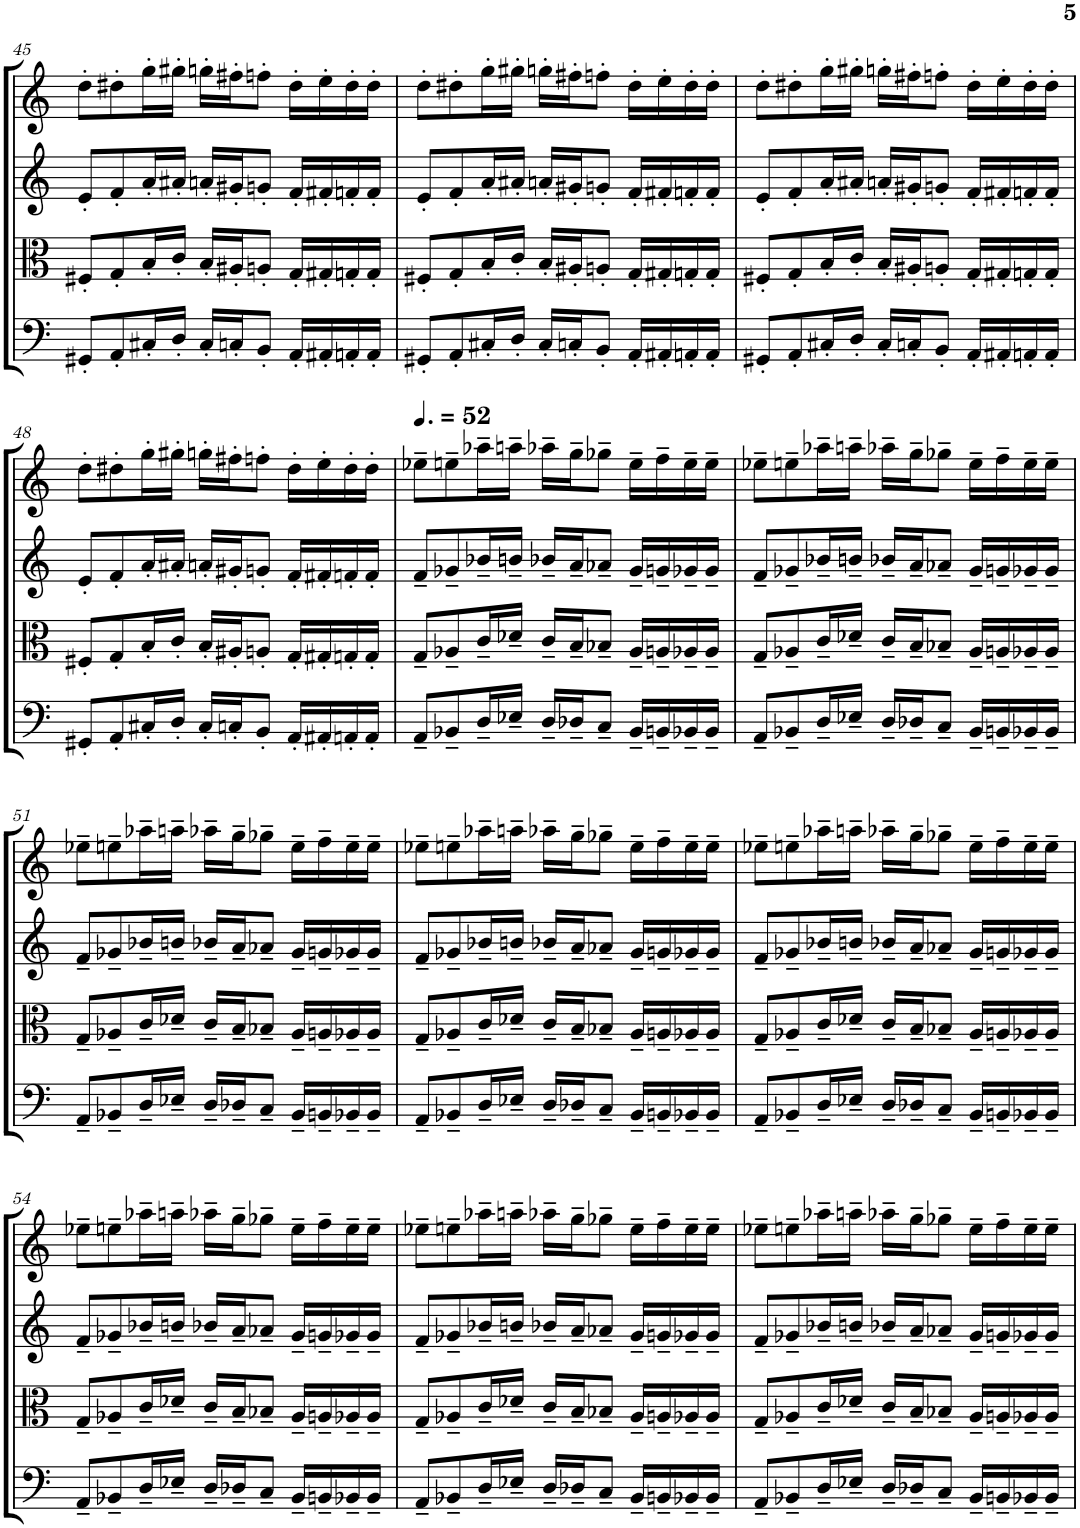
**kern	**kern	**kern	**kern
*part4	*part3	*part2	*part1
*staff4	*staff3	*staff2	*staff1
*I"Violoncello	*I"Viola	*I"Violin II	*I"Violin I
*I'Vc	*I'Vla	*I'Vln	*I'Vln
!!LO:PB:g=z
*clefF4	*clefC3	*clefG2	*clefG2
*k[]	*k[]	*k[]	*k[]
*M7/8	*M7/8	*M7/8	*M7/8
=45	=45	=45	=45
8GG#X'/L	8F#X'/L	8e'/L	8dd'\L
8AA'/	8G'/	8f'/	8dd#X'\
16C#X'/L	16B'/L	16a'/L	16gg'\L
16D'/JJ	16c'/JJ	16a#X'/JJ	16gg#X'\JJ
16C#'/LL	16B'/LL	16an'/LL	16ggn'\LL
16Cn'/J	16A#X'/J	16g#X'/J	16ff#X'\J
8BB'/J	8An'/J	8gn'/J	8ffn'\J
16AA'/LL	16G'/LL	16f'/LL	16dd#'\LL
16AA#X'/	16G#X'/	16f#X'/	16ee'\
16AAn'/	16Gn'/	16fn'/	16dd#'\
16AA'/JJ	16G'/JJ	16f'/JJ	16dd#'\JJ
=46	=46	=46	=46
8GG#X'/L	8F#X'/L	8e'/L	8dd'\L
8AA'/	8G'/	8f'/	8dd#X'\
16C#X'/L	16B'/L	16a'/L	16gg'\L
16D'/JJ	16c'/JJ	16a#X'/JJ	16gg#X'\JJ
16C#'/LL	16B'/LL	16an'/LL	16ggn'\LL
16Cn'/J	16A#X'/J	16g#X'/J	16ff#X'\J
8BB'/J	8An'/J	8gn'/J	8ffn'\J
16AA'/LL	16G'/LL	16f'/LL	16dd#'\LL
16AA#X'/	16G#X'/	16f#X'/	16ee'\
16AAn'/	16Gn'/	16fn'/	16dd#'\
16AA'/JJ	16G'/JJ	16f'/JJ	16dd#'\JJ
=47	=47	=47	=47
8GG#X'/L	8F#X'/L	8e'/L	8dd'\L
8AA'/	8G'/	8f'/	8dd#X'\
16C#X'/L	16B'/L	16a'/L	16gg'\L
16D'/JJ	16c'/JJ	16a#X'/JJ	16gg#X'\JJ
16C#'/LL	16B'/LL	16an'/LL	16ggn'\LL
16Cn'/J	16A#X'/J	16g#X'/J	16ff#X'\J
8BB'/J	8An'/J	8gn'/J	8ffn'\J
16AA'/LL	16G'/LL	16f'/LL	16dd#'\LL
16AA#X'/	16G#X'/	16f#X'/	16ee'\
16AAn'/	16Gn'/	16fn'/	16dd#'\
16AA'/JJ	16G'/JJ	16f'/JJ	16dd#'\JJ
!!LO:LB:g=z
=48	=48	=48	=48
8GG#X'/L	8F#X'/L	8e'/L	8dd'\L
8AA'/	8G'/	8f'/	8dd#X'\
16C#X'/L	16B'/L	16a'/L	16gg'\L
16D'/JJ	16c'/JJ	16a#X'/JJ	16gg#X'\JJ
16C#'/LL	16B'/LL	16an'/LL	16ggn'\LL
16Cn'/J	16A#X'/J	16g#X'/J	16ff#X'\J
8BB'/J	8An'/J	8gn'/J	8ffn'\J
16AA'/LL	16G'/LL	16f'/LL	16dd#'\LL
16AA#X'/	16G#X'/	16f#X'/	16ee'\
16AAn'/	16Gn'/	16fn'/	16dd#'\
16AA'/JJ	16G'/JJ	16f'/JJ	16dd#'\JJ
=49	=49	=49	=49
*	*	*	*MM78
8AA~/L	8G~/L	8f~/L	8ee-X~\L
8BB-X~/	8A-X~/	8g-X~/	8een~\
16D~/L	16c~/L	16b-X~/L	16aa-X~\L
16E-X~/JJ	16d-X~/JJ	16bn~/JJ	16aan~\JJ
16D~/LL	16c~/LL	16b-X~/LL	16aa-X~\LL
16D-X~/J	16B~/J	16a~/J	16gg~\J
8C~/J	8B-X~/J	8a-X~/J	8gg-X~\J
16BB-~/LL	16A-~/LL	16g-~/LL	16ee~\LL
16BBn~/	16An~/	16gn~/	16ff~\
16BB-X~/	16A-X~/	16g-X~/	16ee~\
16BB-~/JJ	16A-~/JJ	16g-~/JJ	16ee~\JJ
=50	=50	=50	=50
8AA~/L	8G~/L	8f~/L	8ee-X~\L
8BB-X~/	8A-X~/	8g-X~/	8een~\
16D~/L	16c~/L	16b-X~/L	16aa-X~\L
16E-X~/JJ	16d-X~/JJ	16bn~/JJ	16aan~\JJ
16D~/LL	16c~/LL	16b-X~/LL	16aa-X~\LL
16D-X~/J	16B~/J	16a~/J	16gg~\J
8C~/J	8B-X~/J	8a-X~/J	8gg-X~\J
16BB-~/LL	16A-~/LL	16g-~/LL	16ee~\LL
16BBn~/	16An~/	16gn~/	16ff~\
16BB-X~/	16A-X~/	16g-X~/	16ee~\
16BB-~/JJ	16A-~/JJ	16g-~/JJ	16ee~\JJ
!!LO:LB:g=z
=51	=51	=51	=51
8AA~/L	8G~/L	8f~/L	8ee-X~\L
8BB-X~/	8A-X~/	8g-X~/	8een~\
16D~/L	16c~/L	16b-X~/L	16aa-X~\L
16E-X~/JJ	16d-X~/JJ	16bn~/JJ	16aan~\JJ
16D~/LL	16c~/LL	16b-X~/LL	16aa-X~\LL
16D-X~/J	16B~/J	16a~/J	16gg~\J
8C~/J	8B-X~/J	8a-X~/J	8gg-X~\J
16BB-~/LL	16A-~/LL	16g-~/LL	16ee~\LL
16BBn~/	16An~/	16gn~/	16ff~\
16BB-X~/	16A-X~/	16g-X~/	16ee~\
16BB-~/JJ	16A-~/JJ	16g-~/JJ	16ee~\JJ
=52	=52	=52	=52
8AA~/L	8G~/L	8f~/L	8ee-X~\L
8BB-X~/	8A-X~/	8g-X~/	8een~\
16D~/L	16c~/L	16b-X~/L	16aa-X~\L
16E-X~/JJ	16d-X~/JJ	16bn~/JJ	16aan~\JJ
16D~/LL	16c~/LL	16b-X~/LL	16aa-X~\LL
16D-X~/J	16B~/J	16a~/J	16gg~\J
8C~/J	8B-X~/J	8a-X~/J	8gg-X~\J
16BB-~/LL	16A-~/LL	16g-~/LL	16ee~\LL
16BBn~/	16An~/	16gn~/	16ff~\
16BB-X~/	16A-X~/	16g-X~/	16ee~\
16BB-~/JJ	16A-~/JJ	16g-~/JJ	16ee~\JJ
=53	=53	=53	=53
8AA~/L	8G~/L	8f~/L	8ee-X~\L
8BB-X~/	8A-X~/	8g-X~/	8een~\
16D~/L	16c~/L	16b-X~/L	16aa-X~\L
16E-X~/JJ	16d-X~/JJ	16bn~/JJ	16aan~\JJ
16D~/LL	16c~/LL	16b-X~/LL	16aa-X~\LL
16D-X~/J	16B~/J	16a~/J	16gg~\J
8C~/J	8B-X~/J	8a-X~/J	8gg-X~\J
16BB-~/LL	16A-~/LL	16g-~/LL	16ee~\LL
16BBn~/	16An~/	16gn~/	16ff~\
16BB-X~/	16A-X~/	16g-X~/	16ee~\
16BB-~/JJ	16A-~/JJ	16g-~/JJ	16ee~\JJ
!!LO:LB:g=z
=54	=54	=54	=54
8AA~/L	8G~/L	8f~/L	8ee-X~\L
8BB-X~/	8A-X~/	8g-X~/	8een~\
16D~/L	16c~/L	16b-X~/L	16aa-X~\L
16E-X~/JJ	16d-X~/JJ	16bn~/JJ	16aan~\JJ
16D~/LL	16c~/LL	16b-X~/LL	16aa-X~\LL
16D-X~/J	16B~/J	16a~/J	16gg~\J
8C~/J	8B-X~/J	8a-X~/J	8gg-X~\J
16BB-~/LL	16A-~/LL	16g-~/LL	16ee~\LL
16BBn~/	16An~/	16gn~/	16ff~\
16BB-X~/	16A-X~/	16g-X~/	16ee~\
16BB-~/JJ	16A-~/JJ	16g-~/JJ	16ee~\JJ
=55	=55	=55	=55
8AA~/L	8G~/L	8f~/L	8ee-X~\L
8BB-X~/	8A-X~/	8g-X~/	8een~\
16D~/L	16c~/L	16b-X~/L	16aa-X~\L
16E-X~/JJ	16d-X~/JJ	16bn~/JJ	16aan~\JJ
16D~/LL	16c~/LL	16b-X~/LL	16aa-X~\LL
16D-X~/J	16B~/J	16a~/J	16gg~\J
8C~/J	8B-X~/J	8a-X~/J	8gg-X~\J
16BB-~/LL	16A-~/LL	16g-~/LL	16ee~\LL
16BBn~/	16An~/	16gn~/	16ff~\
16BB-X~/	16A-X~/	16g-X~/	16ee~\
16BB-~/JJ	16A-~/JJ	16g-~/JJ	16ee~\JJ
=56	=56	=56	=56
8AA~/L	8G~/L	8f~/L	8ee-X~\L
8BB-X~/	8A-X~/	8g-X~/	8een~\
16D~/L	16c~/L	16b-X~/L	16aa-X~\L
16E-X~/JJ	16d-X~/JJ	16bn~/JJ	16aan~\JJ
16D~/LL	16c~/LL	16b-X~/LL	16aa-X~\LL
16D-X~/J	16B~/J	16a~/J	16gg~\J
8C~/J	8B-X~/J	8a-X~/J	8gg-X~\J
16BB-~/LL	16A-~/LL	16g-~/LL	16ee~\LL
16BBn~/	16An~/	16gn~/	16ff~\
16BB-X~/	16A-X~/	16g-X~/	16ee~\
16BB-~/JJ	16A-~/JJ	16g-~/JJ	16ee~\JJ
=	=	=	=
*-	*-	*-	*-
